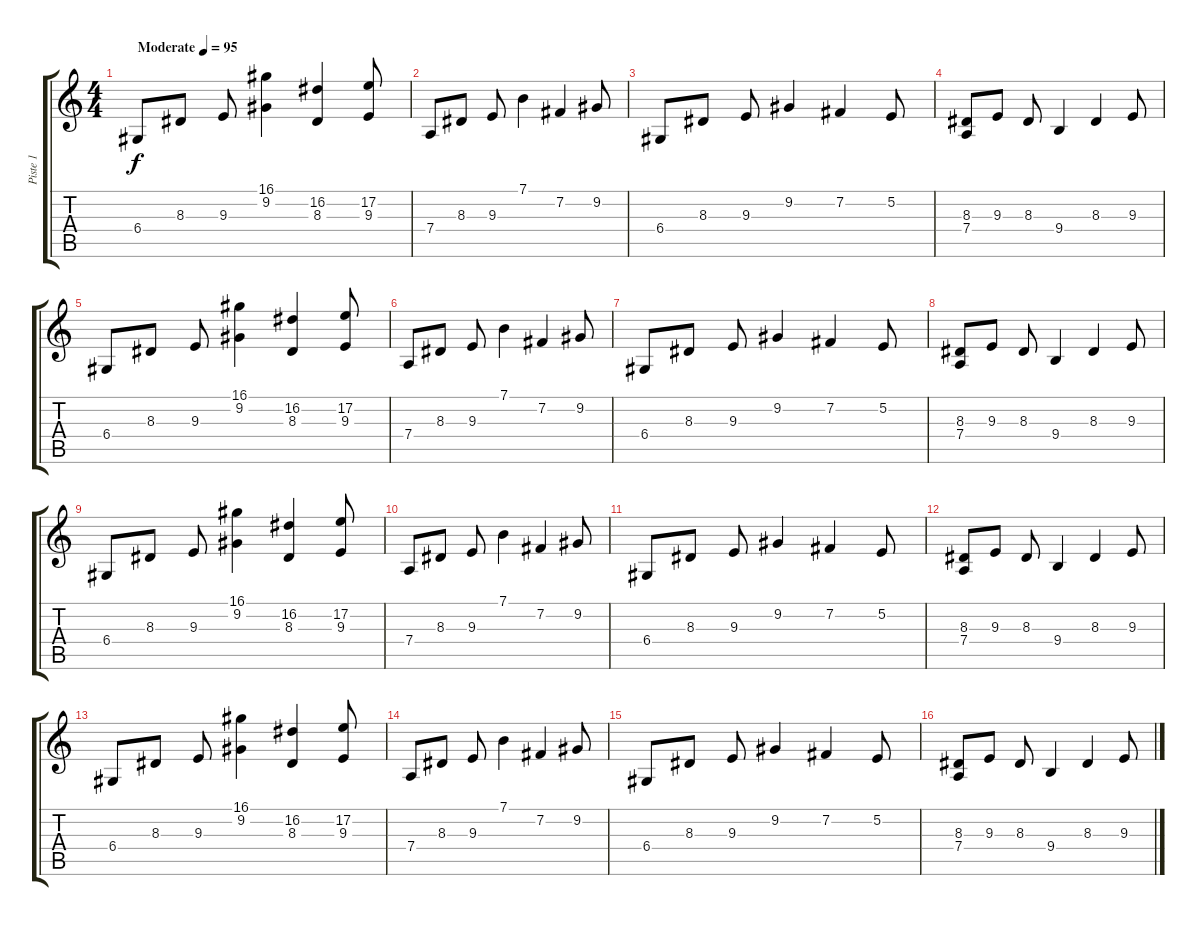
\track ("Piste 1" "Piste 1") {instrument brightacousticpiano}
\staff {score tabs}
\tuning (E4 B3 G3 D3 A2 E2) {hide}
\ts (4 4)
\tempo (95 "Moderate")
\clef g2
\ks c
6.4.8{dy f instrument brightacousticpiano} 8.3.8 9.3.8 (16.1 9.2).4 (16.2 8.3).4 (17.2 9.3).8 |
7.4.8 8.3.8 9.3.8 7.1.4 7.2.4 9.2.8 |
6.4.8 8.3.8 9.3.8 9.2.4 7.2.4 5.2.8 |
(8.3 7.4).8 9.3.8 8.3.8 9.4.4 8.3.4 9.3.8 |
6.4.8 8.3.8 9.3.8 (16.1 9.2).4 (16.2 8.3).4 (17.2 9.3).8 |
7.4.8 8.3.8 9.3.8 7.1.4 7.2.4 9.2.8 |
6.4.8 8.3.8 9.3.8 9.2.4 7.2.4 5.2.8 |
(8.3 7.4).8 9.3.8 8.3.8 9.4.4 8.3.4 9.3.8 |
6.4.8 8.3.8 9.3.8 (16.1 9.2).4 (16.2 8.3).4 (17.2 9.3).8 |
7.4.8 8.3.8 9.3.8 7.1.4 7.2.4 9.2.8 |
6.4.8 8.3.8 9.3.8 9.2.4 7.2.4 5.2.8 |
(8.3 7.4).8 9.3.8 8.3.8 9.4.4 8.3.4 9.3.8 |
6.4.8 8.3.8 9.3.8 (16.1 9.2).4 (16.2 8.3).4 (17.2 9.3).8 |
7.4.8 8.3.8 9.3.8 7.1.4 7.2.4 9.2.8 |
6.4.8 8.3.8 9.3.8 9.2.4 7.2.4 5.2.8 |
(8.3 7.4).8 9.3.8 8.3.8 9.4.4 8.3.4 9.3.8
